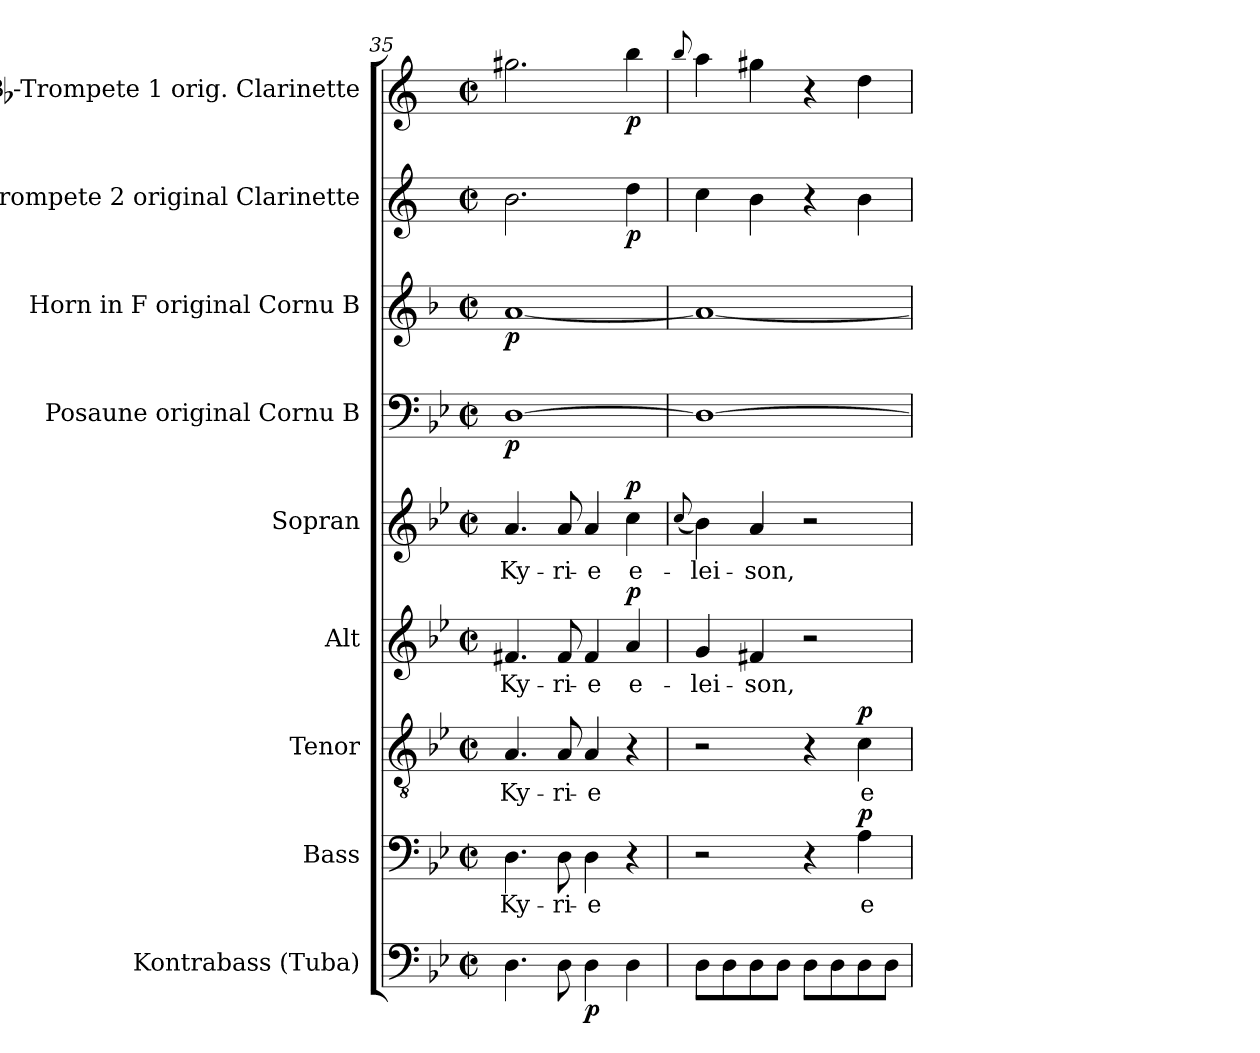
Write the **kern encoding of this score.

**kern	**dynam	**kern	**text	**dynam	**kern	**text	**dynam	**kern	**text	**dynam	**kern	**text	**dynam	**kern	**dynam	**kern	**dynam	**kern	**dynam	**kern	**dynam
*part9	*part9	*part8	*part8	*part8	*part7	*part7	*part7	*part6	*part6	*part6	*part5	*part5	*part5	*part4	*part4	*part3	*part3	*part2	*part2	*part1	*part1
*staff9	*staff9	*staff8	*staff8	*staff8	*staff7	*staff7	*staff7	*staff6	*staff6	*staff6	*staff5	*staff5	*staff5	*staff4	*staff4	*staff3	*staff3	*staff2	*staff2	*staff1	*staff1
*I"Kontrabass (Tuba)	*	*I"Bass	*	*	*I"Tenor	*	*	*I"Alt	*	*	*I"Sopran	*	*	*I"Posaune original Cornu B	*	*I"Horn in F original Cornu B	*	*I"Bb-Trompete 2 original Clarinette	*	*I"Bb-Trompete 1 orig. Clarinette	*
*I'Kb.	*	*I'B.	*	*	*I'T.	*	*	*I'A.	*	*	*I'S.	*	*	*I'Pos.	*	*I'Hrn.	*	*I'Bb Trp. 2	*	*I'Bb Trp. 1	*
*clefF4	*	*clefF4	*	*	*clefGv2	*	*	*clefG2	*	*	*clefG2	*	*	*clefF4	*	*clefG2	*	*clefG2	*	*clefG2	*
*ITrd7c12	*	*	*	*	*	*	*	*	*	*	*	*	*	*	*	*ITrd4c7	*	*ITrd1c2	*	*ITrd1c2	*
*k[b-e-]	*	*k[b-e-]	*	*	*k[b-e-]	*	*	*k[b-e-]	*	*	*k[b-e-]	*	*	*k[b-e-]	*	*k[b-e-]	*	*k[b-e-]	*	*k[b-e-]	*
*B-:	*	*B-:	*	*	*B-:	*	*	*B-:	*	*	*B-:	*	*	*B-:	*	*B-:	*	*B-:	*	*B-:	*
*M2/2	*	*M2/2	*	*	*M2/2	*	*	*M2/2	*	*	*M2/2	*	*	*M2/2	*	*M2/2	*	*M2/2	*	*M2/2	*
*met(c|)	*	*met(c|)	*	*	*met(c|)	*	*	*met(c|)	*	*	*met(c|)	*	*	*met(c|)	*	*met(c|)	*	*met(c|)	*	*met(c|)	*
=35	=35	=35	=35	=35	=35	=35	=35	=35	=35	=35	=35	=35	=35	=35	=35	=35	=35	=35	=35	=35	=35
!	!	!	!LO:LY:b	!	!	!LO:LY:b	!	!	!LO:LY:b	!	!	!LO:LY:b	!	!	!LO:DY:b	!	!LO:DY:b	!	!	!	!
4.DD\	.	4.D\	Ky-	.	4.A/	Ky-	.	4.f#X/	Ky-	.	4.a/	Ky-	.	[1D	p	[1d	p	2.a\	.	2.ff#X\	.
!	!	!	!LO:LY:b	!	!	!LO:LY:b	!	!	!LO:LY:b	!	!	!LO:LY:b	!	!	!	!	!	!	!	!	!
8DD\	.	8D\	-ri-	.	8A/	-ri-	.	8f#/	-ri-	.	8a/	-ri-	.	.	.	.	.	.	.	.	.
!	!LO:DY:b	!	!LO:LY:b	!	!	!LO:LY:b	!	!	!LO:LY:b	!	!	!LO:LY:b	!	!	!	!	!	!	!	!	!
4DD\	p	4D\	-e	.	4A/	-e	.	4f#/	-e	.	4a/	-e	.	.	.	.	.	.	.	.	.
!	!	!	!	!	!	!	!	!	!LO:LY:b	!LO:DY:a	!	!LO:LY:b	!LO:DY:a	!	!	!	!	!	!LO:DY:b	!	!LO:DY:b
4DD\	.	4r	.	.	4r	.	.	4a/	e-	p	4cc\	e-	p	.	.	.	.	4cc\	p	4aa\	p
=36	=36	=36	=36	=36	=36	=36	=36	=36	=36	=36	=36	=36	=36	=36	=36	=36	=36	=36	=36	=36	=36
.	.	.	.	.	.	.	.	.	.	.	(<8qqcc/	.	.	.	.	.	.	.	.	8qqaa/	.
!	!	!	!	!	!	!	!	!	!LO:LY:b	!	!	!LO:LY:b	!	!	!	!	!	!	!	!	!
8DD\L	.	2r	.	.	2r	.	.	4g/	-lei-	.	4b-\)	-lei-	.	1D_	.	1d_	.	4b-\	.	4gg\	.
8DD\	.	.	.	.	.	.	.	.	.	.	.	.	.	.	.	.	.	.	.	.	.
!	!	!	!	!	!	!	!	!	!LO:LY:b	!	!	!LO:LY:b	!	!	!	!	!	!	!	!	!
8DD\	.	.	.	.	.	.	.	4f#X/	-son,	.	4a/	-son,	.	.	.	.	.	4a\	.	4ff#X\	.
8DD\J	.	.	.	.	.	.	.	.	.	.	.	.	.	.	.	.	.	.	.	.	.
8DD\L	.	4r	.	.	4r	.	.	2r	.	.	2r	.	.	.	.	.	.	4r	.	4r	.
8DD\	.	.	.	.	.	.	.	.	.	.	.	.	.	.	.	.	.	.	.	.	.
!	!	!	!LO:LY:b	!LO:DY:a	!	!LO:LY:b	!LO:DY:a	!	!	!	!	!	!	!	!	!	!	!	!	!	!
8DD\	.	4A\	e-	p	4c\	e-	p	.	.	.	.	.	.	.	.	.	.	4a\	.	4cc\	.
8DD\J	.	.	.	.	.	.	.	.	.	.	.	.	.	.	.	.	.	.	.	.	.
=	=	=	=	=	=	=	=	=	=	=	=	=	=	=	=	=	=	=	=	=	=
*-	*-	*-	*-	*-	*-	*-	*-	*-	*-	*-	*-	*-	*-	*-	*-	*-	*-	*-	*-	*-	*-
